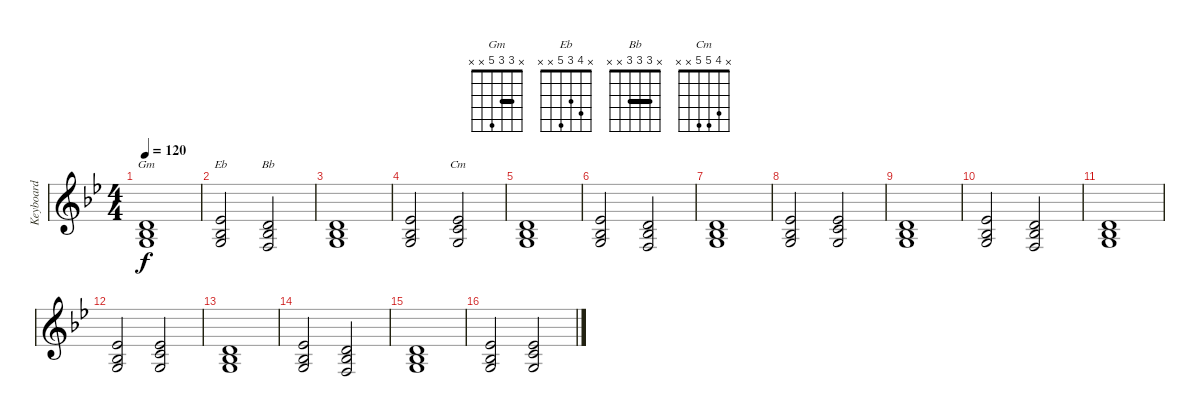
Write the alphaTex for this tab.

\track ("Keyboard" "Keyboard") {instrument lead1square}
\staff {score}
\tuning (E4 B3 G3 D3 A2 E2) {hide}
\chord ("Gm" x 3 3 5 x x) {barre 3}
\chord ("Eb" x 4 3 5 x x)
\chord ("Bb" x 3 3 3 x x) {barre 3}
\chord ("Cm" x 4 5 5 x x)
\ts (4 4)
\tempo 120
\clef g2
\ks gminor
(3.2 3.3 5.4).1{ch "Gm" dy f} |
(4.2 3.3 5.4).2{ch "Eb"} (3.2 3.3 3.4).2{ch "Bb"} |
(3.2 3.3 5.4).1 |
(4.2 3.3 5.4).2 (4.2 5.3 5.4).2{ch "Cm"} |
(3.2 3.3 5.4).1 |
(4.2 3.3 5.4).2 (3.2 3.3 3.4).2 |
(3.2 3.3 5.4).1 |
(4.2 3.3 5.4).2 (4.2 5.3 5.4).2 |
(3.2 3.3 5.4).1 |
(4.2 3.3 5.4).2 (3.2 3.3 3.4).2 |
(3.2 3.3 5.4).1 |
(4.2 3.3 5.4).2 (4.2 5.3 5.4).2 |
(3.2 3.3 5.4).1 |
(4.2 3.3 5.4).2 (3.2 3.3 3.4).2 |
(3.2 3.3 5.4).1 |
(4.2 3.3 5.4).2 (4.2 5.3 5.4).2
